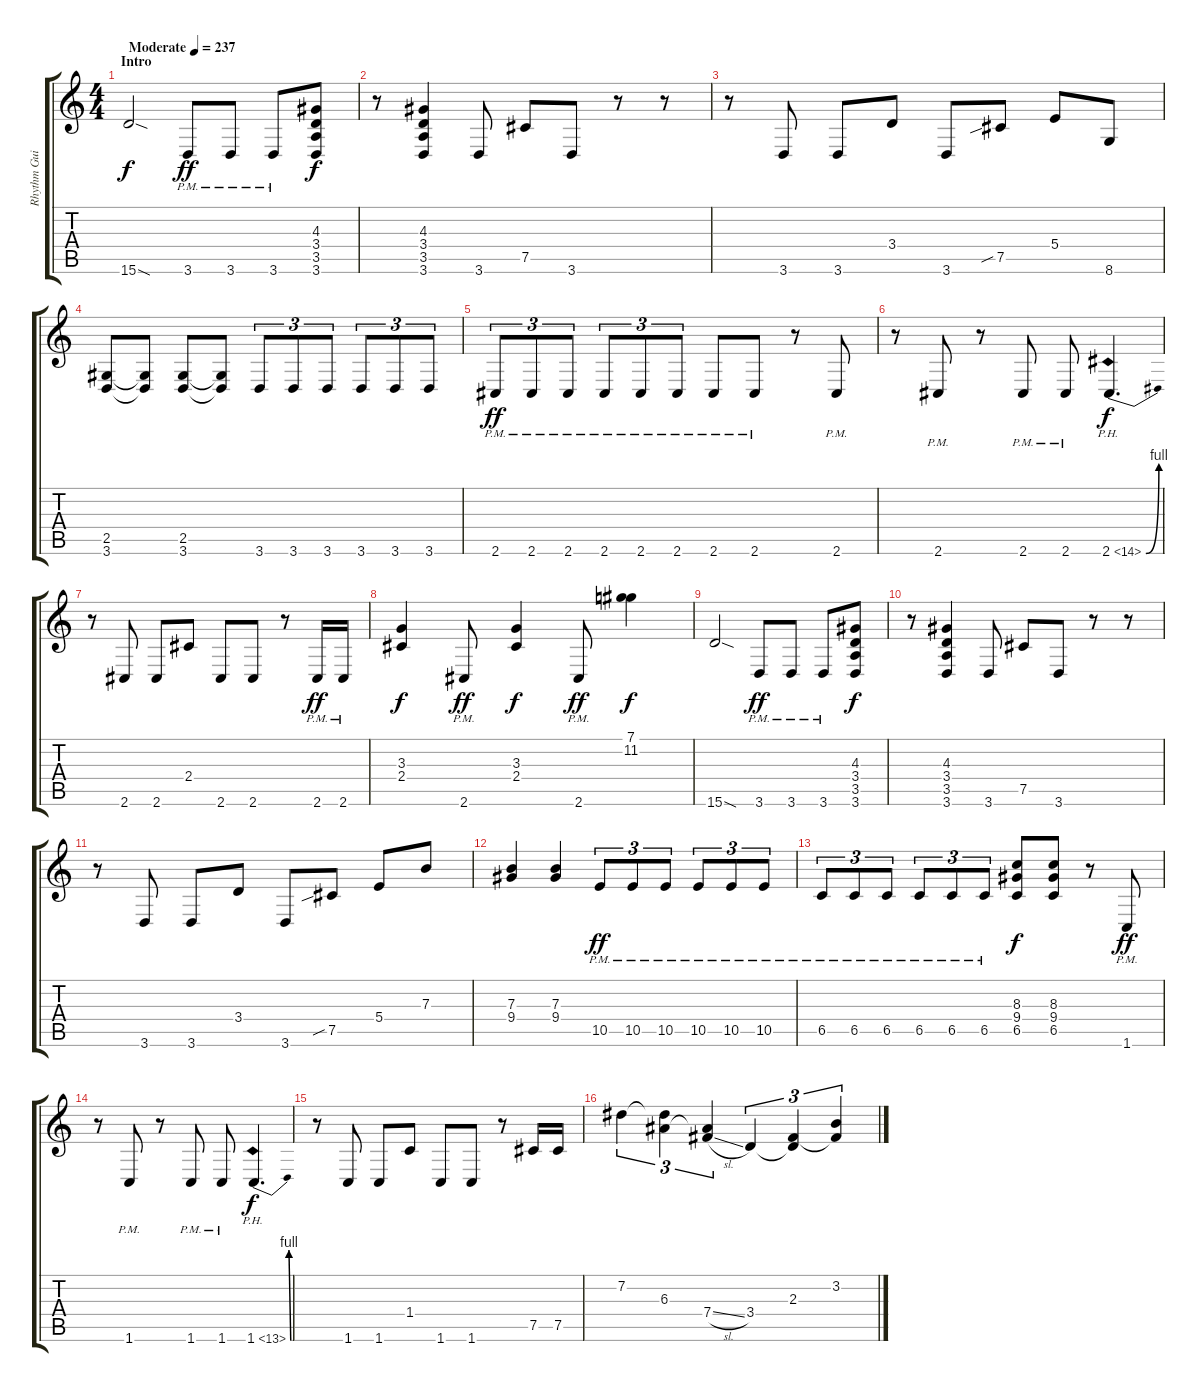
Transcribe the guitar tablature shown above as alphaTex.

\track ("Rhythm Guitar R" "Rhythm Gui") {instrument distortionguitar}
\staff {score tabs}
\tuning (Db4 Ab3 E3 B2 Gb2 B1) {hide}
\ts (4 4)
\section ("" "Intro")
\tempo (237 "Moderate")
\clef g2
\ks c
15.6{sod}.2{dy f instrument distortionguitar} 3.6{pm}.8{dy ff} 3.6{pm}.8 3.6{pm}.8 (4.3 3.4 3.5 3.6).8{dy f} |
r.8 (4.3 3.4 3.5 3.6).4 3.6.8 7.5.8 3.6.8 r.8 r.8 |
r.8 3.6.8 3.6.8 3.4.8 3.6.8 7.5{sib}.8 5.4.8 8.6.8 |
(2.5 3.6).8 (2.5{t} 3.6{t}).8 (2.5 3.6).8 (2.5{t} 3.6{t}).8 3.6.8{tu (3 2)} 3.6.8{tu (3 2)} 3.6.8{tu (3 2)} 3.6.8{tu (3 2)} 3.6.8{tu (3 2)} 3.6.8{tu (3 2)} |
2.6{pm}.8{tu (3 2) dy ff} 2.6{pm}.8{tu (3 2)} 2.6{pm}.8{tu (3 2)} 2.6{pm}.8{tu (3 2)} 2.6{pm}.8{tu (3 2)} 2.6{pm}.8{tu (3 2)} 2.6{pm}.8 2.6{pm}.8 r.8 2.6{pm}.8 |
r.8 2.6{pm}.8 r.8 2.6{pm}.8 2.6{pm}.8 2.6{be (bend 0 0 60 4) ph 12}.4{d dy f} |
r.8 2.6.8 2.6.8 2.4.8 2.6.8 2.6.8 r.8 2.6{pm}.16{dy ff} 2.6{pm}.16 |
(3.3 2.4).4{dy f} 2.6{pm}.8{dy ff} (3.3 2.4).4{dy f} 2.6{pm}.8{dy ff} (7.1 11.2).4{dy f} |
15.6{sod}.2 3.6{pm}.8{dy ff} 3.6{pm}.8 3.6{pm}.8 (4.3 3.4 3.5 3.6).8{dy f} |
r.8 (4.3 3.4 3.5 3.6).4 3.6.8 7.5.8 3.6.8 r.8 r.8 |
r.8 3.6.8 3.6.8 3.4.8 3.6.8 7.5{sib}.8 5.4.8 7.3.8 |
(7.3 9.4).4 (7.3 9.4).4 10.5{pm}.8{tu (3 2) dy ff} 10.5{pm}.8{tu (3 2)} 10.5{pm}.8{tu (3 2)} 10.5{pm}.8{tu (3 2)} 10.5{pm}.8{tu (3 2)} 10.5{pm}.8{tu (3 2)} |
6.5{pm}.8{tu (3 2)} 6.5{pm}.8{tu (3 2)} 6.5{pm}.8{tu (3 2)} 6.5{pm}.8{tu (3 2)} 6.5{pm}.8{tu (3 2)} 6.5{pm}.8{tu (3 2)} (8.3 9.4 6.5).8{dy f} (8.3 9.4 6.5).8 r.8 1.6{pm}.8{dy ff} |
r.8 1.6{pm}.8 r.8 1.6{pm}.8 1.6{pm}.8 1.6{be (bend 0 0 60 4) ph 12}.4{d dy f} |
r.8 1.6.8 1.6.8 1.4.8 1.6.8 1.6.8 r.8 7.5.16 7.5.16 |
7.2.4{tu (3 2)} (7.2{t} 6.3).4{tu (3 2)} (6.3{t} 7.4{sl}).4{tu (3 2)} 3.4.4{tu (3 2)} (2.3 3.4{t}).4{tu (3 2)} (3.2 2.3{t}).4{tu (3 2)}
